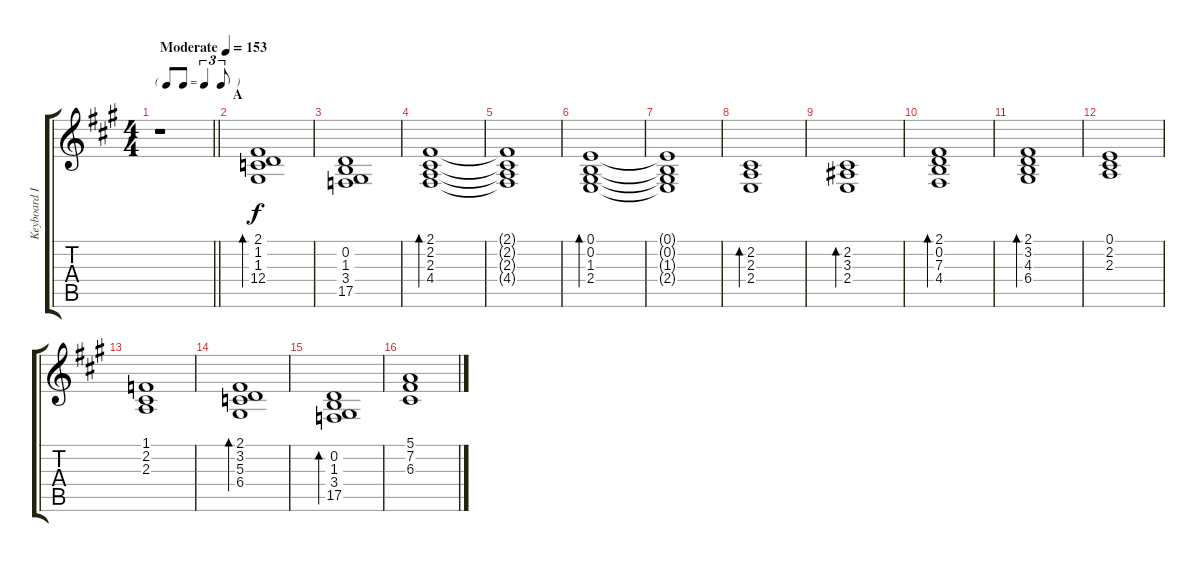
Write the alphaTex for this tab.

\track ("Keyboard I" "Keyboard I") {instrument vibraphone}
\staff {score tabs}
\tuning (E4 B3 G3 D3 A2 E2) {hide}
\ts (4 4)
\tf triplet8th
\tempo (153 "Moderate")
\clef g2
\barLineRight lightlight
\ks a
r.1{dy f instrument vibraphone} |
\section ("" "A")
(2.1 1.2 1.3 12.4).1{bd 480} |
(0.2 1.3 3.4 17.5).1 |
(2.1 2.2 2.3 4.4).1{bd 480} |
(2.1{t} 2.2{t} 2.3{t} 4.4{t}).1 |
(0.1 0.2 1.3 2.4).1{bd 480} |
(0.1{t} 0.2{t} 1.3{t} 2.4{t}).1 |
(2.2 2.3 2.4).1{bd 480} |
(2.2 3.3 2.4).1{bd 480} |
(2.1 0.2 7.3 4.4).1{bd 480} |
(2.1 3.2 4.3 6.4).1{bd 480} |
(0.1 2.2 2.3).1 |
(1.1 2.2 2.3).1 |
(2.1 3.2 5.3 6.4).1{bd 480} |
(0.2 1.3 3.4 17.5).1{bd 480} |
(5.1 7.2 6.3).1
